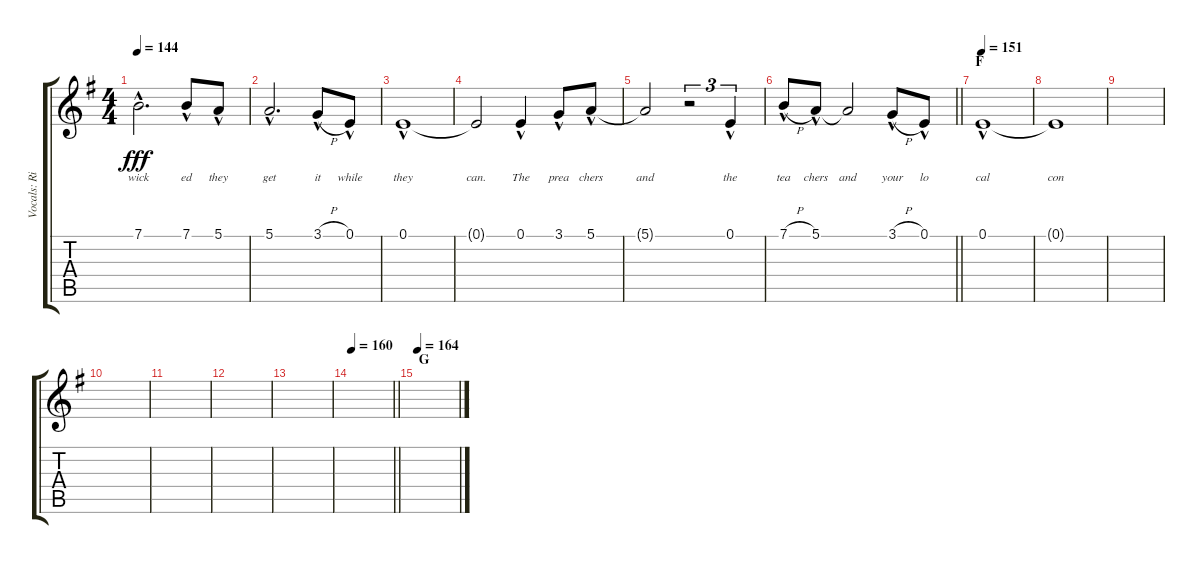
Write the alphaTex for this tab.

\track ("Vocals: Rik" "Vocals: Ri") {instrument lead2sawtooth}
\staff {score tabs}
\tuning (E4 B3 G3 D3 A2 E2) {hide}
\ts (4 4)
\tempo 144
\clef g2
\ks g
7.1{hac}.2{d lyrics (0 "wick") lyrics (1 "") lyrics (2 "") lyrics (3 "") lyrics (4 "") dy fff} 7.1{hac}.8{lyrics (0 "ed") lyrics (1 "") lyrics (2 "") lyrics (3 "") lyrics (4 "")} 5.1{hac}.8{lyrics (0 "they") lyrics (1 "") lyrics (2 "") lyrics (3 "") lyrics (4 "")} |
5.1{hac}.2{d lyrics (0 "get") lyrics (1 "") lyrics (2 "") lyrics (3 "") lyrics (4 "")} 3.1{h hac}.8{lyrics (0 "it") lyrics (1 "") lyrics (2 "") lyrics (3 "") lyrics (4 "")} 0.1{hac}.8{lyrics (0 "while") lyrics (1 "") lyrics (2 "") lyrics (3 "") lyrics (4 "")} |
0.1{hac}.1{lyrics (0 "they") lyrics (1 "") lyrics (2 "") lyrics (3 "") lyrics (4 "")} |
0.1{t}.2{lyrics (0 "can.") lyrics (1 "") lyrics (2 "") lyrics (3 "") lyrics (4 "")} 0.1{hac}.4{lyrics (0 "The") lyrics (1 "") lyrics (2 "") lyrics (3 "") lyrics (4 "")} 3.1{hac}.8{lyrics (0 "prea") lyrics (1 "") lyrics (2 "") lyrics (3 "") lyrics (4 "")} 5.1{hac}.8{lyrics (0 "chers") lyrics (1 "") lyrics (2 "") lyrics (3 "") lyrics (4 "")} |
5.1{t}.2{lyrics (0 "and") lyrics (1 "") lyrics (2 "") lyrics (3 "") lyrics (4 "")} r.2{tu (3 2)} 0.1{hac}.4{tu (3 2) lyrics (0 "the") lyrics (1 "") lyrics (2 "") lyrics (3 "") lyrics (4 "")} |
\barLineRight lightlight
7.1{h hac}.8{lyrics (0 "tea") lyrics (1 "") lyrics (2 "") lyrics (3 "") lyrics (4 "")} 5.1{hac}.8{lyrics (0 "chers") lyrics (1 "") lyrics (2 "") lyrics (3 "") lyrics (4 "")} 5.1{t}.2{lyrics (0 "and") lyrics (1 "") lyrics (2 "") lyrics (3 "") lyrics (4 "")} 3.1{h hac}.8{lyrics (0 "your") lyrics (1 "") lyrics (2 "") lyrics (3 "") lyrics (4 "")} 0.1{hac}.8{lyrics (0 "lo") lyrics (1 "") lyrics (2 "") lyrics (3 "") lyrics (4 "")} |
\section ("" "F")
\tempo 151
0.1{hac}.1{lyrics (0 "cal") lyrics (1 "") lyrics (2 "") lyrics (3 "") lyrics (4 "")} |
0.1{t}.1{lyrics (0 "con") lyrics (1 "") lyrics (2 "") lyrics (3 "") lyrics (4 "")} |
|
|
|
|
|
\tempo 160
\barLineRight lightlight
|
\section ("" "G")
\tempo 164
